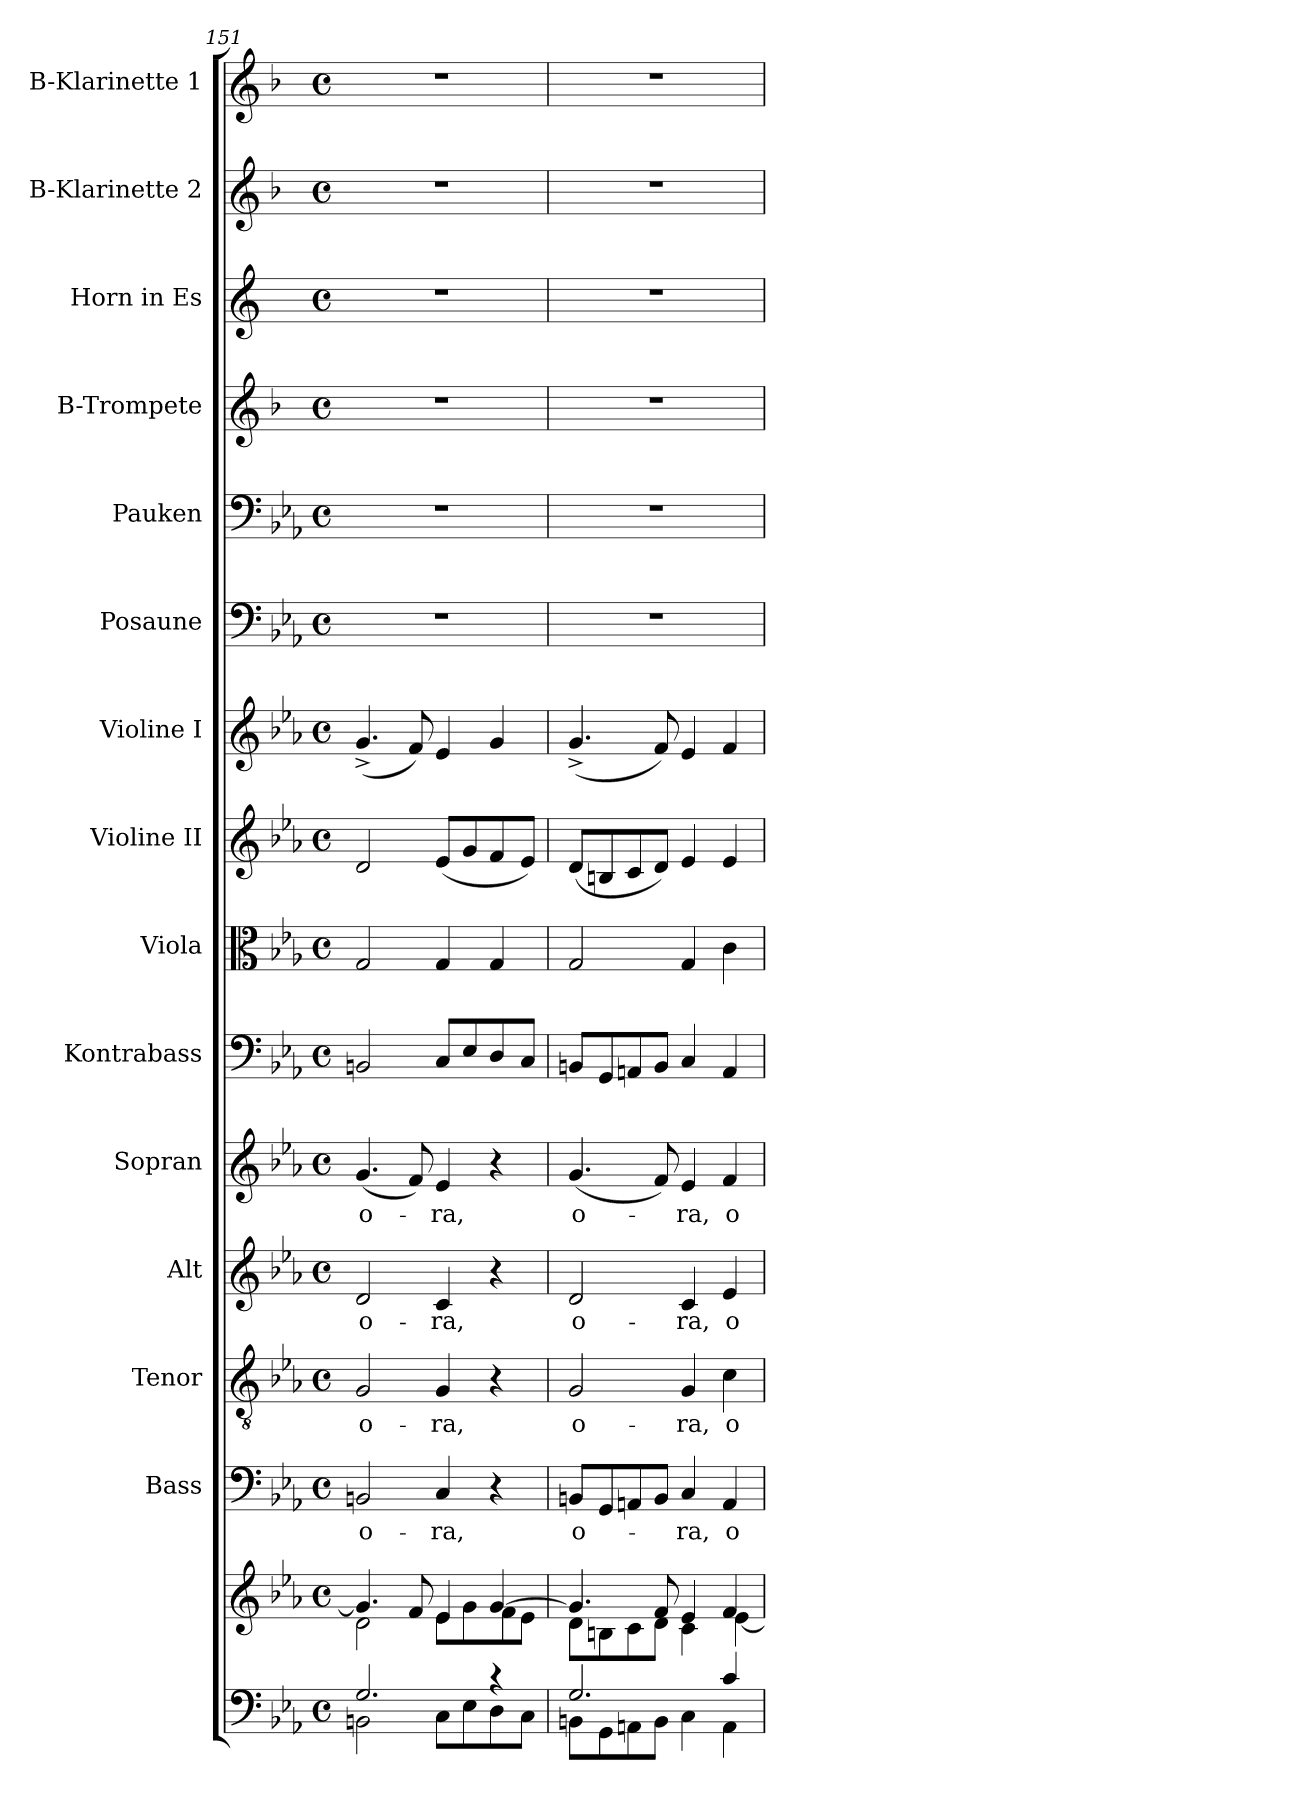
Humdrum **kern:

**kern	**kern	**kern	**text	**kern	**text	**kern	**text	**kern	**text	**kern	**kern	**kern	**kern	**kern	**kern	**kern	**kern	**kern	**kern
*part15	*part15	*part14	*part14	*part13	*part13	*part12	*part12	*part11	*part11	*part10	*part9	*part8	*part7	*part6	*part5	*part4	*part3	*part2	*part1
*staff16	*staff15	*staff14	*staff14	*staff13	*staff13	*staff12	*staff12	*staff11	*staff11	*staff10	*staff9	*staff8	*staff7	*staff6	*staff5	*staff4	*staff3	*staff2	*staff1
*	*	*I"Bass	*	*I"Tenor	*	*I"Alt	*	*I"Sopran	*	*I"Kontrabass	*I"Viola	*I"Violine II	*I"Violine I	*I"Posaune	*I"Pauken	*I"B-Trompete	*I"Horn in Es	*I"B-Klarinette 2	*I"B-Klarinette 1
*	*	*I'B.	*	*I'T.	*	*I'A.	*	*I'S.	*	*I'Kb.	*I'Vla.	*I'Vl. II	*I'Vl. I	*I'Pos.	*I'Pk.	*I'B Trp.	*	*I'B Kl. 2	*I'B Kl. 1
*clefF4	*clefG2	*clefF4	*	*clefGv2	*	*clefG2	*	*clefG2	*	*clefF4	*clefC3	*clefG2	*clefG2	*clefF4	*clefF4	*clefG2	*clefG2	*clefG2	*clefG2
*	*	*	*	*	*	*	*	*	*	*ITrd7c12	*	*	*	*	*	*ITrd1c2	*ITrd5c9	*ITrd1c2	*ITrd1c2
*k[b-e-a-]	*k[b-e-a-]	*k[b-e-a-]	*	*k[b-e-a-]	*	*k[b-e-a-]	*	*k[b-e-a-]	*	*k[b-e-a-]	*k[b-e-a-]	*k[b-e-a-]	*k[b-e-a-]	*k[b-e-a-]	*k[b-e-a-]	*k[b-e-a-]	*k[b-e-a-]	*k[b-e-a-]	*k[b-e-a-]
*E-:	*E-:	*E-:	*	*E-:	*	*E-:	*	*E-:	*	*E-:	*E-:	*E-:	*E-:	*E-:	*E-:	*E-:	*E-:	*E-:	*E-:
*M4/4	*M4/4	*M4/4	*	*M4/4	*	*M4/4	*	*M4/4	*	*M4/4	*M4/4	*M4/4	*M4/4	*M4/4	*M4/4	*M4/4	*M4/4	*M4/4	*M4/4
*met(c)	*met(c)	*met(c)	*	*met(c)	*	*met(c)	*	*met(c)	*	*met(c)	*met(c)	*met(c)	*met(c)	*met(c)	*met(c)	*met(c)	*met(c)	*met(c)	*met(c)
=151	=151	=151	=151	=151	=151	=151	=151	=151	=151	=151	=151	=151	=151	=151	=151	=151	=151	=151	=151
*^	*^	*	*	*	*	*	*	*	*	*	*	*	*	*	*	*	*	*	*
!	!	!	!	!	!LO:LY:b	!	!LO:LY:b	!	!LO:LY:b	!	!LO:LY:b	!	!	!	!	!	!	!	!	!	!
2.G/	2BBn\	4.g/]	2d\	2BBn/	o-	2G/	o-	2d/	o-	(<4.g/	o-	2BBBn/	2G/	2d/	(<4.g^</	1r	1r	1r	1r	1r	1r
.	.	8f/	.	.	.	.	.	.	.	8f/)	.	.	.	.	8f/)	.	.	.	.	.	.
!	!	!	!	!	!LO:LY:b	!	!LO:LY:b	!	!LO:LY:b	!	!LO:LY:b	!	!	!	!	!	!	!	!	!	!
.	8C\L	4e-/	8e-\L	4C/	-ra,	4G/	-ra,	4c/	-ra,	4e-/	-ra,	8CC/L	4G/	(<8e-/L	4e-/	.	.	.	.	.	.
.	8E-\	.	8g\	.	.	.	.	.	.	.	.	8EE-/	.	8g/	.	.	.	.	.	.	.
4rc	8D\	[>4g/	8f\	4r	.	4r	.	4r	.	4r	.	8DD/	4G/	8f/	4g/	.	.	.	.	.	.
.	8C\J	.	8e-\J	.	.	.	.	.	.	.	.	8CC/J	.	8e-/J)	.	.	.	.	.	.	.
=152	=152	=152	=152	=152	=152	=152	=152	=152	=152	=152	=152	=152	=152	=152	=152	=152	=152	=152	=152	=152	=152
!	!	!	!	!	!LO:LY:b	!	!LO:LY:b	!	!LO:LY:b	!	!LO:LY:b	!	!	!	!	!	!	!	!	!	!
2.G/	8BBn\L	4.g/]	8d\L	8BBn/L	o-	2G/	o-	2d/	o-	(<4.g/	o-	8BBBn/L	2G/	(<8d/L	(<4.g^</	1r	1r	1r	1r	1r	1r
.	8GG\	.	8Bn\	8GG/	.	.	.	.	.	.	.	8GGG/	.	8Bn/	.	.	.	.	.	.	.
.	8AAn\	.	8c\	8AAn/	.	.	.	.	.	.	.	8AAAn/	.	8c/	.	.	.	.	.	.	.
.	8BB\J	8f/	8d\J	8BB/J	.	.	.	.	.	8f/)	.	8BBB/J	.	8d/J)	8f/)	.	.	.	.	.	.
!	!	!	!	!	!LO:LY:b	!	!LO:LY:b	!	!LO:LY:b	!	!LO:LY:b	!	!	!	!	!	!	!	!	!	!
.	4C\	4e-/	4c\	4C/	-ra,	4G/	-ra,	4c/	-ra,	4e-/	-ra,	4CC/	4G/	4e-/	4e-/	.	.	.	.	.	.
!	!	!	!	!	!LO:LY:b	!	!LO:LY:b	!	!LO:LY:b	!	!LO:LY:b	!	!	!	!	!	!	!	!	!	!
4c/	4AA\	4f/	[<4e-\	4AA/	o-	4c\	o-	4e-/	o-	4f/	o-	4AAA/	4c\	4e-/	4f/	.	.	.	.	.	.
*v	*v	*	*	*	*	*	*	*	*	*	*	*	*	*	*	*	*	*	*	*	*
*	*v	*v	*	*	*	*	*	*	*	*	*	*	*	*	*	*	*	*	*	*
=	=	=	=	=	=	=	=	=	=	=	=	=	=	=	=	=	=	=	=
*-	*-	*-	*-	*-	*-	*-	*-	*-	*-	*-	*-	*-	*-	*-	*-	*-	*-	*-	*-
